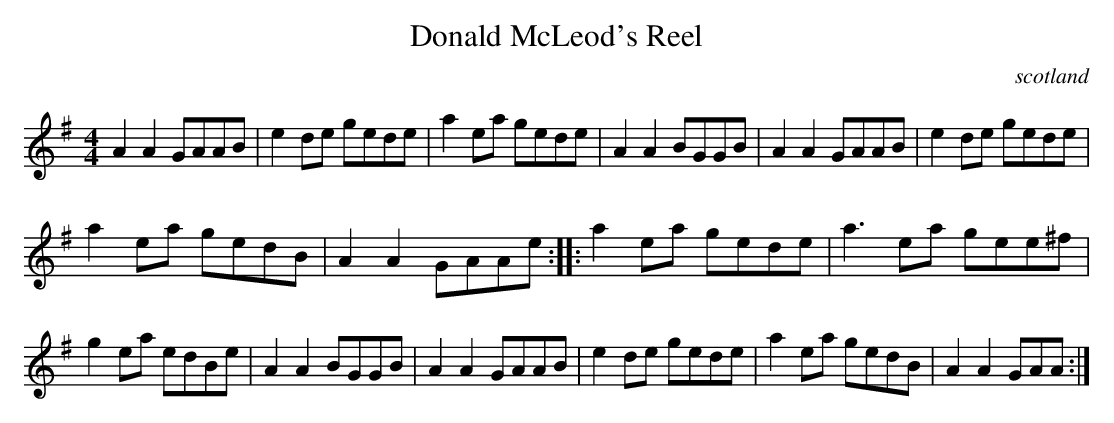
X:1
T:Donald McLeod's Reel
O:scotland
M:4/4
K:ADor
A2A2 GAAB| e2de gede| a2ea gede| A2A2 BGGB|\
A2A2 GAAB| e2de gede|
a2ea gedB| A2A2 GAAe::\
a2ea gede|a3ea gee^f|
g2ea edBe|A2A2 BGGB|\
A2A2 GAAB| e2de gede| a2ea gedB| A2A2 GAA:|
